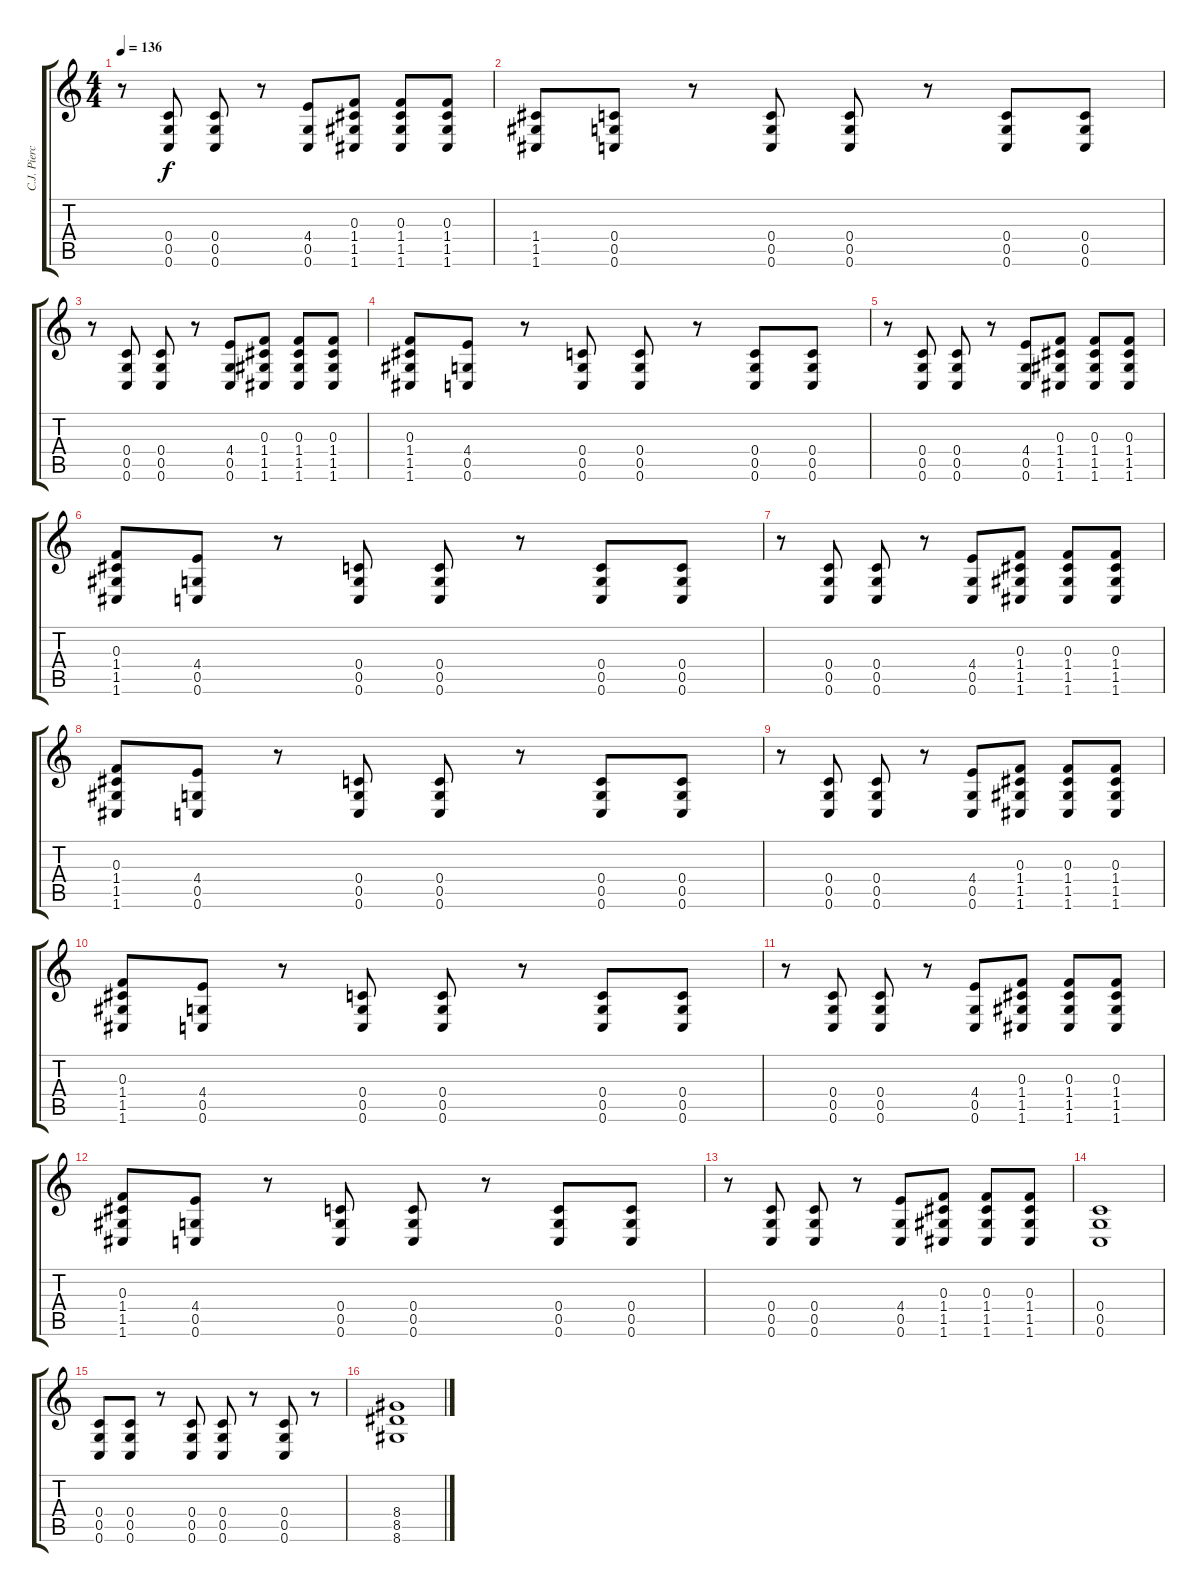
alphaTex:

\track ("C.J. Pierce 2" "C.J. Pierc") {instrument distortionguitar}
\staff {score tabs}
\tuning (D4 A3 F3 C3 G2 C2) {hide}
\ts (4 4)
\tempo 136
\clef g2
\ks c
r.8{dy f} (0.4 0.5 0.6).8 (0.4 0.5 0.6).8 r.8 (4.4 0.5 0.6).8 (0.3 1.4 1.5 1.6).8 (0.3 1.4 1.5 1.6).8 (0.3 1.4 1.5 1.6).8 |
(1.4 1.5 1.6).8 (0.4 0.5 0.6).8 r.8 (0.4 0.5 0.6).8 (0.4 0.5 0.6).8 r.8 (0.4 0.5 0.6).8 (0.4 0.5 0.6).8 |
r.8 (0.4 0.5 0.6).8 (0.4 0.5 0.6).8 r.8 (4.4 0.5 0.6).8 (0.3 1.4 1.5 1.6).8 (0.3 1.4 1.5 1.6).8 (0.3 1.4 1.5 1.6).8 |
(0.3 1.4 1.5 1.6).8 (4.4 0.5 0.6).8 r.8 (0.4 0.5 0.6).8 (0.4 0.5 0.6).8 r.8 (0.4 0.5 0.6).8 (0.4 0.5 0.6).8 |
r.8 (0.4 0.5 0.6).8 (0.4 0.5 0.6).8 r.8 (4.4 0.5 0.6).8 (0.3 1.4 1.5 1.6).8 (0.3 1.4 1.5 1.6).8 (0.3 1.4 1.5 1.6).8 |
(0.3 1.4 1.5 1.6).8 (4.4 0.5 0.6).8 r.8 (0.4 0.5 0.6).8 (0.4 0.5 0.6).8 r.8 (0.4 0.5 0.6).8 (0.4 0.5 0.6).8 |
r.8 (0.4 0.5 0.6).8 (0.4 0.5 0.6).8 r.8 (4.4 0.5 0.6).8 (0.3 1.4 1.5 1.6).8 (0.3 1.4 1.5 1.6).8 (0.3 1.4 1.5 1.6).8 |
(0.3 1.4 1.5 1.6).8 (4.4 0.5 0.6).8 r.8 (0.4 0.5 0.6).8 (0.4 0.5 0.6).8 r.8 (0.4 0.5 0.6).8 (0.4 0.5 0.6).8 |
r.8 (0.4 0.5 0.6).8 (0.4 0.5 0.6).8 r.8 (4.4 0.5 0.6).8 (0.3 1.4 1.5 1.6).8 (0.3 1.4 1.5 1.6).8 (0.3 1.4 1.5 1.6).8 |
(0.3 1.4 1.5 1.6).8 (4.4 0.5 0.6).8 r.8 (0.4 0.5 0.6).8 (0.4 0.5 0.6).8 r.8 (0.4 0.5 0.6).8 (0.4 0.5 0.6).8 |
r.8 (0.4 0.5 0.6).8 (0.4 0.5 0.6).8 r.8 (4.4 0.5 0.6).8 (0.3 1.4 1.5 1.6).8 (0.3 1.4 1.5 1.6).8 (0.3 1.4 1.5 1.6).8 |
(0.3 1.4 1.5 1.6).8 (4.4 0.5 0.6).8 r.8 (0.4 0.5 0.6).8 (0.4 0.5 0.6).8 r.8 (0.4 0.5 0.6).8 (0.4 0.5 0.6).8 |
r.8 (0.4 0.5 0.6).8 (0.4 0.5 0.6).8 r.8 (4.4 0.5 0.6).8 (0.3 1.4 1.5 1.6).8 (0.3 1.4 1.5 1.6).8 (0.3 1.4 1.5 1.6).8 |
(0.4 0.5 0.6).1 |
(0.4 0.5 0.6).8 (0.4 0.5 0.6).8 r.8 (0.4 0.5 0.6).8 (0.4 0.5 0.6).8 r.8 (0.4 0.5 0.6).8 r.8 |
(8.4 8.5 8.6).1
